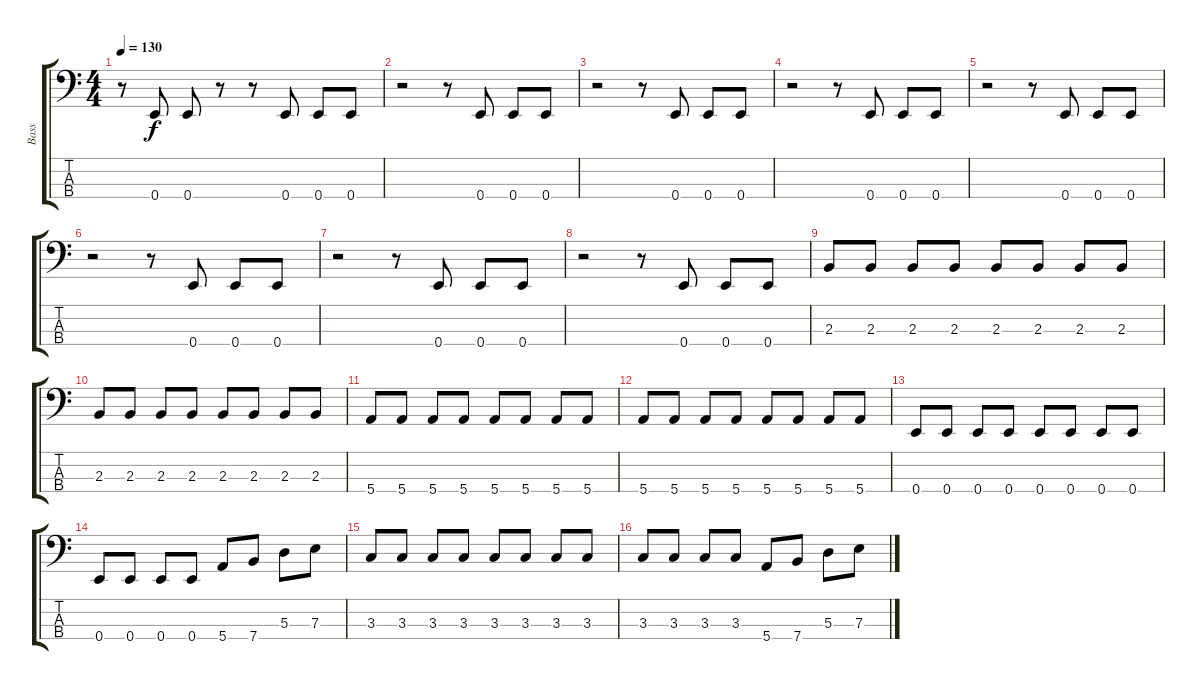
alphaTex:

\track ("Bass" "Bass") {instrument slapbass1}
\staff {score tabs}
\tuning (G2 D2 A1 E1) {hide}
\ts (4 4)
\tempo 130
\clef f4
\ks c
r.8{dy f} 0.4.8 0.4.8 r.8 r.8 0.4.8 0.4.8 0.4.8 |
r.2 r.8 0.4.8 0.4.8 0.4.8 |
r.2 r.8 0.4.8 0.4.8 0.4.8 |
r.2 r.8 0.4.8 0.4.8 0.4.8 |
r.2 r.8 0.4.8 0.4.8 0.4.8 |
r.2 r.8 0.4.8 0.4.8 0.4.8 |
r.2 r.8 0.4.8 0.4.8 0.4.8 |
r.2 r.8 0.4.8 0.4.8 0.4.8 |
2.3.8 2.3.8 2.3.8 2.3.8 2.3.8 2.3.8 2.3.8 2.3.8 |
2.3.8 2.3.8 2.3.8 2.3.8 2.3.8 2.3.8 2.3.8 2.3.8 |
5.4.8 5.4.8 5.4.8 5.4.8 5.4.8 5.4.8 5.4.8 5.4.8 |
5.4.8 5.4.8 5.4.8 5.4.8 5.4.8 5.4.8 5.4.8 5.4.8 |
0.4.8 0.4.8 0.4.8 0.4.8 0.4.8 0.4.8 0.4.8 0.4.8 |
0.4.8 0.4.8 0.4.8 0.4.8 5.4.8 7.4.8 5.3.8 7.3.8 |
3.3.8 3.3.8 3.3.8 3.3.8 3.3.8 3.3.8 3.3.8 3.3.8 |
3.3.8 3.3.8 3.3.8 3.3.8 5.4.8 7.4.8 5.3.8 7.3.8
